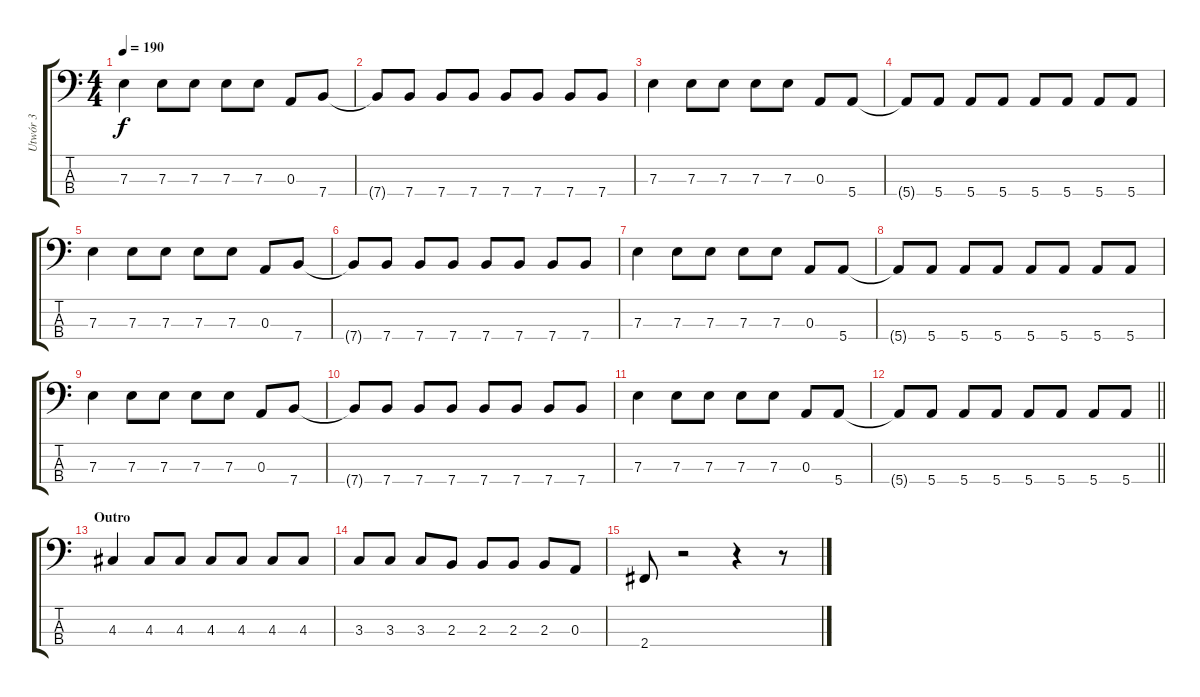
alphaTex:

\track ("Utwór 3" "Utwór 3") {instrument electricbassfinger}
\staff {score tabs}
\tuning (G2 D2 A1 E1) {hide}
\ts (4 4)
\tempo 190
\clef f4
\ks c
7.3.4{dy f} 7.3.8 7.3.8 7.3.8 7.3.8 0.3.8 7.4.8 |
7.4{t}.8 7.4.8 7.4.8 7.4.8 7.4.8 7.4.8 7.4.8 7.4.8 |
7.3.4 7.3.8 7.3.8 7.3.8 7.3.8 0.3.8 5.4.8 |
5.4{t}.8 5.4.8 5.4.8 5.4.8 5.4.8 5.4.8 5.4.8 5.4.8 |
7.3.4 7.3.8 7.3.8 7.3.8 7.3.8 0.3.8 7.4.8 |
7.4{t}.8 7.4.8 7.4.8 7.4.8 7.4.8 7.4.8 7.4.8 7.4.8 |
7.3.4 7.3.8 7.3.8 7.3.8 7.3.8 0.3.8 5.4.8 |
5.4{t}.8 5.4.8 5.4.8 5.4.8 5.4.8 5.4.8 5.4.8 5.4.8 |
7.3.4 7.3.8 7.3.8 7.3.8 7.3.8 0.3.8 7.4.8 |
7.4{t}.8 7.4.8 7.4.8 7.4.8 7.4.8 7.4.8 7.4.8 7.4.8 |
7.3.4 7.3.8 7.3.8 7.3.8 7.3.8 0.3.8 5.4.8 |
\barLineRight lightlight
5.4{t}.8 5.4.8 5.4.8 5.4.8 5.4.8 5.4.8 5.4.8 5.4.8 |
\section ("" "Outro")
4.3.4 4.3.8 4.3.8 4.3.8 4.3.8 4.3.8 4.3.8 |
3.3.8 3.3.8 3.3.8 2.3.8 2.3.8 2.3.8 2.3.8 0.3.8 |
2.4.8 r.2 r.4 r.8
